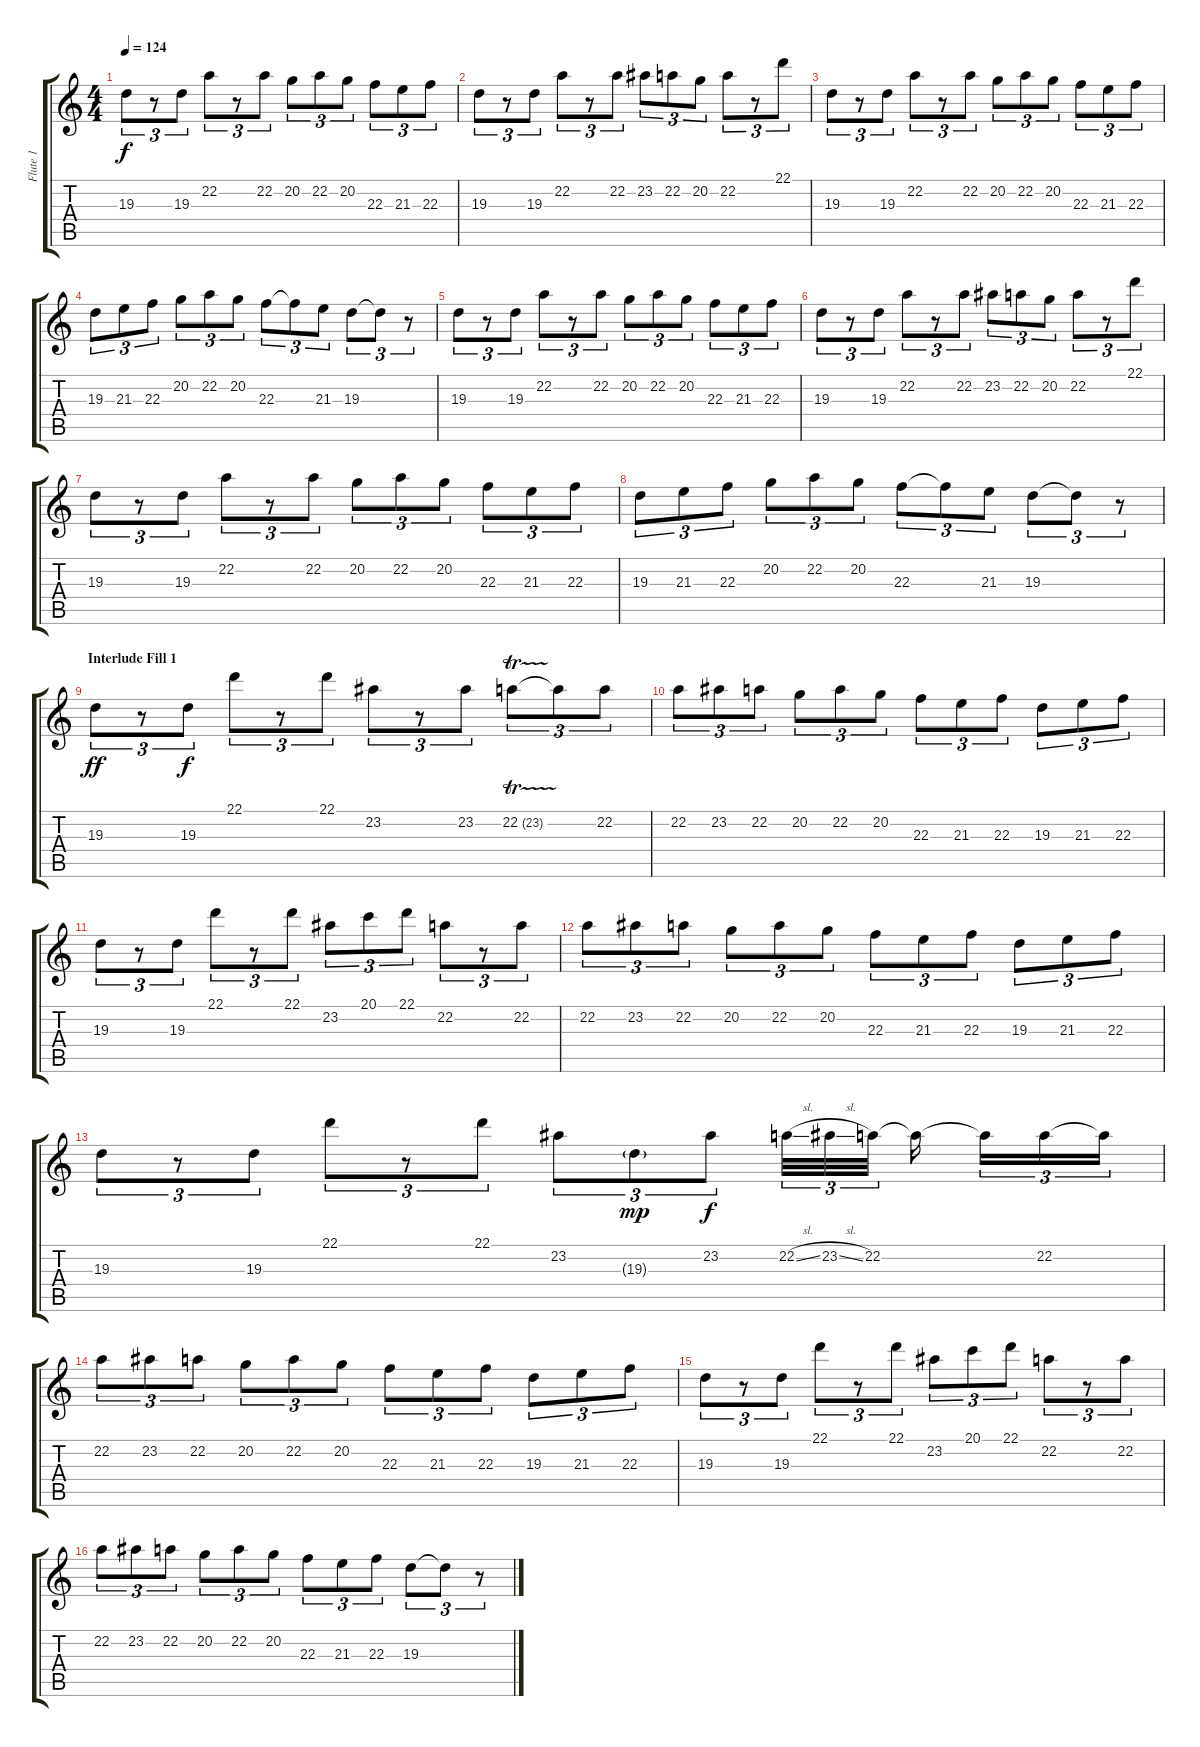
\track ("Flute 1" "Flute 1") {instrument panflute}
\staff {score tabs}
\tuning (E4 B3 G3 D3 A2 E2) {hide}
\ts (4 4)
\tempo 124
\clef g2
\ks c
19.3.8{tu (3 2) dy f} r.8{tu (3 2)} 19.3.8{tu (3 2)} 22.2.8{tu (3 2)} r.8{tu (3 2)} 22.2.8{tu (3 2)} 20.2.8{tu (3 2)} 22.2.8{tu (3 2)} 20.2.8{tu (3 2)} 22.3.8{tu (3 2)} 21.3.8{tu (3 2)} 22.3.8{tu (3 2)} |
19.3.8{tu (3 2)} r.8{tu (3 2)} 19.3.8{tu (3 2)} 22.2.8{tu (3 2)} r.8{tu (3 2)} 22.2.8{tu (3 2)} 23.2.8{tu (3 2)} 22.2.8{tu (3 2)} 20.2.8{tu (3 2)} 22.2.8{tu (3 2)} r.8{tu (3 2)} 22.1.8{tu (3 2)} |
19.3.8{tu (3 2)} r.8{tu (3 2)} 19.3.8{tu (3 2)} 22.2.8{tu (3 2)} r.8{tu (3 2)} 22.2.8{tu (3 2)} 20.2.8{tu (3 2)} 22.2.8{tu (3 2)} 20.2.8{tu (3 2)} 22.3.8{tu (3 2)} 21.3.8{tu (3 2)} 22.3.8{tu (3 2)} |
19.3.8{tu (3 2)} 21.3.8{tu (3 2)} 22.3.8{tu (3 2)} 20.2.8{tu (3 2)} 22.2.8{tu (3 2)} 20.2.8{tu (3 2)} 22.3.8{tu (3 2)} 22.3{t}.8{tu (3 2)} 21.3.8{tu (3 2)} 19.3.8{tu (3 2)} 19.3{t}.8{tu (3 2)} r.8{tu (3 2)} |
19.3.8{tu (3 2)} r.8{tu (3 2)} 19.3.8{tu (3 2)} 22.2.8{tu (3 2)} r.8{tu (3 2)} 22.2.8{tu (3 2)} 20.2.8{tu (3 2)} 22.2.8{tu (3 2)} 20.2.8{tu (3 2)} 22.3.8{tu (3 2)} 21.3.8{tu (3 2)} 22.3.8{tu (3 2)} |
19.3.8{tu (3 2)} r.8{tu (3 2)} 19.3.8{tu (3 2)} 22.2.8{tu (3 2)} r.8{tu (3 2)} 22.2.8{tu (3 2)} 23.2.8{tu (3 2)} 22.2.8{tu (3 2)} 20.2.8{tu (3 2)} 22.2.8{tu (3 2)} r.8{tu (3 2)} 22.1.8{tu (3 2)} |
19.3.8{tu (3 2)} r.8{tu (3 2)} 19.3.8{tu (3 2)} 22.2.8{tu (3 2)} r.8{tu (3 2)} 22.2.8{tu (3 2)} 20.2.8{tu (3 2)} 22.2.8{tu (3 2)} 20.2.8{tu (3 2)} 22.3.8{tu (3 2)} 21.3.8{tu (3 2)} 22.3.8{tu (3 2)} |
19.3.8{tu (3 2)} 21.3.8{tu (3 2)} 22.3.8{tu (3 2)} 20.2.8{tu (3 2)} 22.2.8{tu (3 2)} 20.2.8{tu (3 2)} 22.3.8{tu (3 2)} 22.3{t}.8{tu (3 2)} 21.3.8{tu (3 2)} 19.3.8{tu (3 2)} 19.3{t}.8{tu (3 2)} r.8{tu (3 2)} |
\section ("" "Interlude Fill 1")
19.3.8{tu (3 2) dy ff} r.8{tu (3 2)} 19.3.8{tu (3 2) dy f} 22.1.8{tu (3 2)} r.8{tu (3 2)} 22.1.8{tu (3 2)} 23.2.8{tu (3 2)} r.8{tu (3 2)} 23.2.8{tu (3 2)} 22.2{tr (23 32)}.8{tu (3 2)} 22.2{t}.8{tu (3 2)} 22.2.8{tu (3 2)} |
22.2.8{tu (3 2)} 23.2.8{tu (3 2)} 22.2.8{tu (3 2)} 20.2.8{tu (3 2)} 22.2.8{tu (3 2)} 20.2.8{tu (3 2)} 22.3.8{tu (3 2)} 21.3.8{tu (3 2)} 22.3.8{tu (3 2)} 19.3.8{tu (3 2)} 21.3.8{tu (3 2)} 22.3.8{tu (3 2)} |
19.3.8{tu (3 2)} r.8{tu (3 2)} 19.3.8{tu (3 2)} 22.1.8{tu (3 2)} r.8{tu (3 2)} 22.1.8{tu (3 2)} 23.2.8{tu (3 2)} 20.1.8{tu (3 2)} 22.1.8{tu (3 2)} 22.2.8{tu (3 2)} r.8{tu (3 2)} 22.2.8{tu (3 2)} |
22.2.8{tu (3 2)} 23.2.8{tu (3 2)} 22.2.8{tu (3 2)} 20.2.8{tu (3 2)} 22.2.8{tu (3 2)} 20.2.8{tu (3 2)} 22.3.8{tu (3 2)} 21.3.8{tu (3 2)} 22.3.8{tu (3 2)} 19.3.8{tu (3 2)} 21.3.8{tu (3 2)} 22.3.8{tu (3 2)} |
19.3.8{tu (3 2)} r.8{tu (3 2)} 19.3.8{tu (3 2)} 22.1.8{tu (3 2)} r.8{tu (3 2)} 22.1.8{tu (3 2)} 23.2.8{tu (3 2)} 19.3{g}.8{tu (3 2) dy mp} 23.2.8{tu (3 2) dy f} 22.2{sl}.32{tu (3 2)} 23.2{sl}.32{tu (3 2)} 22.2.32{tu (3 2)} 22.2{t}.16 22.2{t}.16{tu (3 2)} 22.2.16{tu (3 2)} 22.2{t}.16{tu (3 2)} |
22.2.8{tu (3 2)} 23.2.8{tu (3 2)} 22.2.8{tu (3 2)} 20.2.8{tu (3 2)} 22.2.8{tu (3 2)} 20.2.8{tu (3 2)} 22.3.8{tu (3 2)} 21.3.8{tu (3 2)} 22.3.8{tu (3 2)} 19.3.8{tu (3 2)} 21.3.8{tu (3 2)} 22.3.8{tu (3 2)} |
19.3.8{tu (3 2)} r.8{tu (3 2)} 19.3.8{tu (3 2)} 22.1.8{tu (3 2)} r.8{tu (3 2)} 22.1.8{tu (3 2)} 23.2.8{tu (3 2)} 20.1.8{tu (3 2)} 22.1.8{tu (3 2)} 22.2.8{tu (3 2)} r.8{tu (3 2)} 22.2.8{tu (3 2)} |
22.2.8{tu (3 2)} 23.2.8{tu (3 2)} 22.2.8{tu (3 2)} 20.2.8{tu (3 2)} 22.2.8{tu (3 2)} 20.2.8{tu (3 2)} 22.3.8{tu (3 2)} 21.3.8{tu (3 2)} 22.3.8{tu (3 2)} 19.3.8{tu (3 2)} 19.3{t}.8{tu (3 2)} r.8{tu (3 2)}
